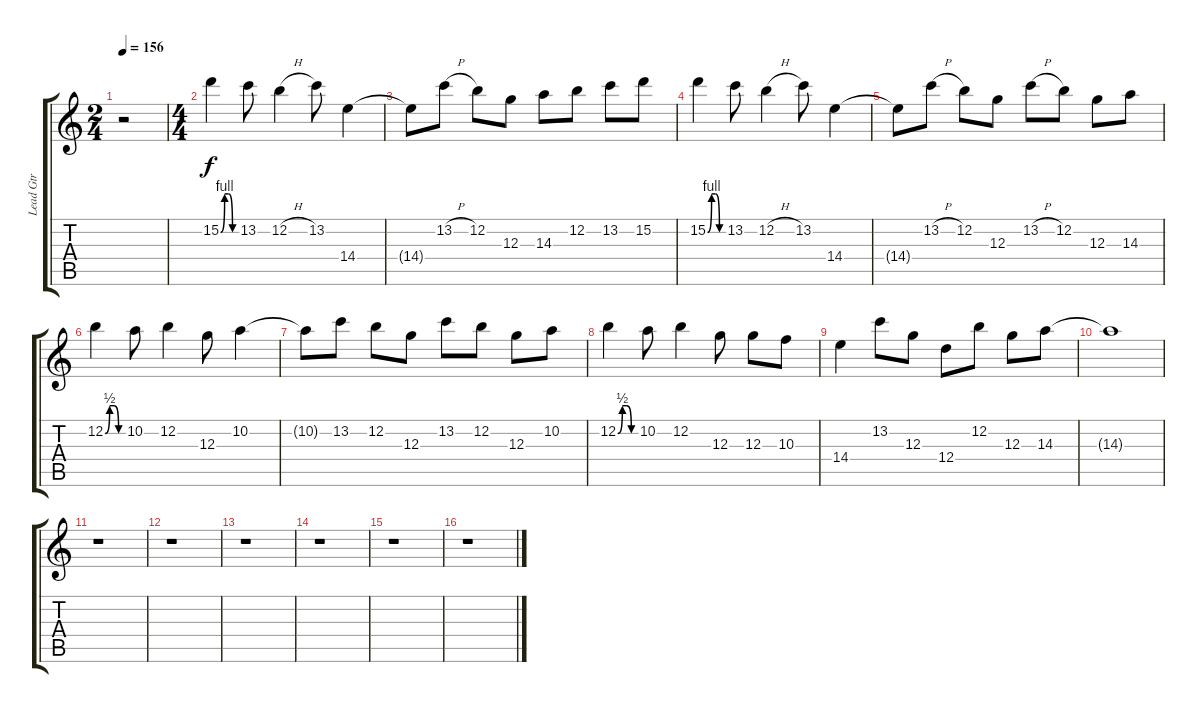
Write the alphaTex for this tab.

\track ("Lead Gtr" "Lead Gtr") {instrument distortionguitar}
\staff {score tabs}
\tuning (E4 B3 G3 D3 A2 E2) {hide}
\ts (2 4)
\tempo 156
\clef g2
\ks c
r.2{dy f} |
\ts (4 4)
15.2{be (custom 0 0 15 4 30 4 45 0 60 0)}.4 13.2.8 12.2{h}.4 13.2.8 14.4.4 |
14.4{t}.8 13.2{h}.8 12.2.8 12.3.8 14.3.8 12.2.8 13.2.8 15.2.8 |
15.2{be (custom 0 0 15 4 30 4 45 0 60 0)}.4 13.2.8 12.2{h}.4 13.2.8 14.4.4 |
14.4{t}.8 13.2{h}.8 12.2.8 12.3.8 13.2{h}.8 12.2.8 12.3.8 14.3.8 |
12.2{be (custom 0 0 15 2 30 2 45 0 60 0)}.4 10.2.8 12.2.4 12.3.8 10.2.4 |
10.2{t}.8 13.2.8 12.2.8 12.3.8 13.2.8 12.2.8 12.3.8 10.2.8 |
12.2{be (custom 0 0 15 2 30 2 45 0 60 0)}.4 10.2.8 12.2.4 12.3.8 12.3.8 10.3.8 |
14.4.4 13.2.8 12.3.8 12.4.8 12.2.8 12.3.8 14.3.8 |
14.3{t}.1 |
r.1 |
r.1 |
r.1 |
r.1 |
r.1 |
r.1
